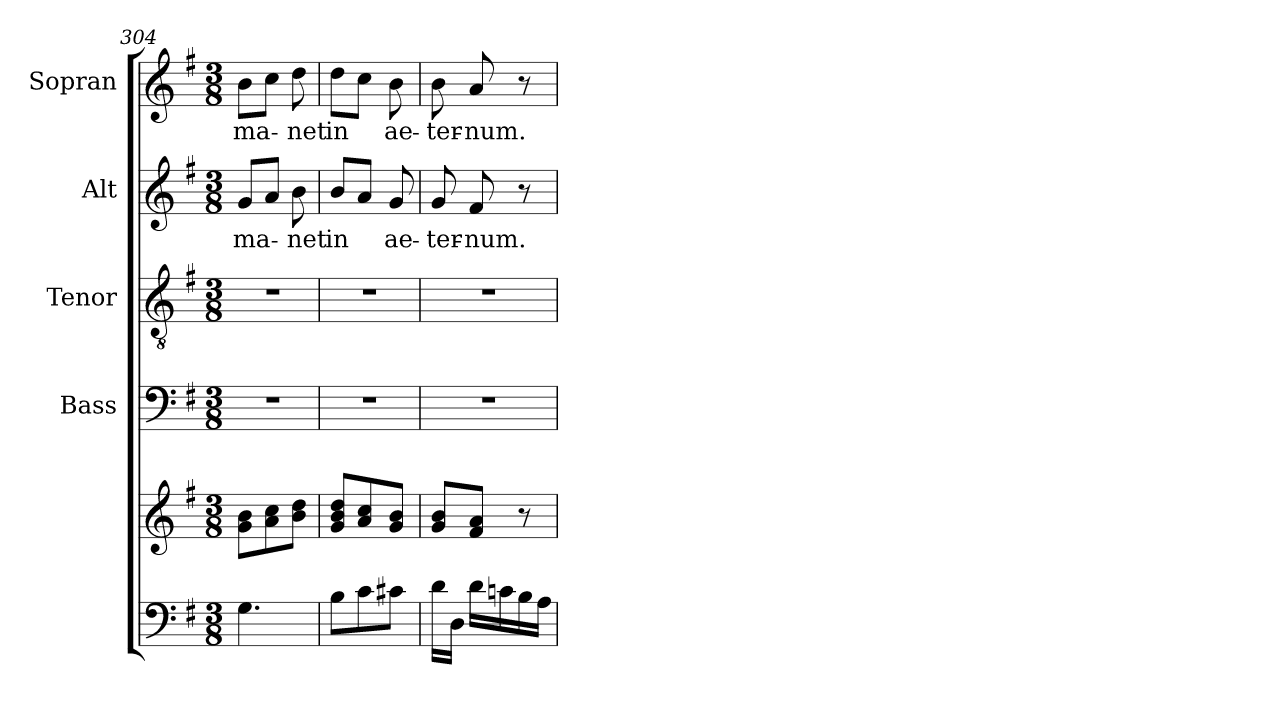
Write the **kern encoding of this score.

**kern	**kern	**kern	**kern	**kern	**text	**kern	**text
*part5	*part5	*part4	*part3	*part2	*part2	*part1	*part1
*staff6	*staff5	*staff4	*staff3	*staff2	*staff2	*staff1	*staff1
*	*	*I"Bass	*I"Tenor	*I"Alt	*	*I"Sopran	*
*	*	*I'B.	*I'T.	*I'A.	*	*I'S.	*
*clefF4	*clefG2	*clefF4	*clefGv2	*clefG2	*	*clefG2	*
*k[f#]	*k[f#]	*k[f#]	*k[f#]	*k[f#]	*	*k[f#]	*
*G:	*G:	*G:	*G:	*G:	*	*G:	*
*M3/8	*M3/8	*M3/8	*M3/8	*M3/8	*	*M3/8	*
=304	=304	=304	=304	=304	=304	=304	=304
!	!	!	!	!	!LO:LY:b	!	!LO:LY:b
4.G\	8g\ 8b\L	4.r	4.r	8g/L	ma-	8b\L	ma-
.	8a\ 8cc\	.	.	8a/J	.	8cc\J	.
!	!	!	!	!	!LO:LY:b	!	!LO:LY:b
.	8b\ 8dd\J	.	.	8b\	-net	8dd\	-net
=305	=305	=305	=305	=305	=305	=305	=305
!	!	!	!	!	!LO:LY:b	!	!LO:LY:b
8B\L	8g/ 8b/ 8dd/L	4.r	4.r	8b/L	in	8dd\L	in
8c\	8a/ 8cc/	.	.	8a/J	.	8cc\J	.
!	!	!	!	!	!LO:LY:b	!	!LO:LY:b
8c#X\J	8g/ 8b/J	.	.	8g/	ae-	8b\	ae-
=306	=306	=306	=306	=306	=306	=306	=306
!	!	!	!	!	!LO:LY:b	!	!LO:LY:b
16d\LL	8g/ 8b/L	4.r	4.r	8g/	-ter-	8b\	-ter-
16D\JJ	.	.	.	.	.	.	.
!	!	!	!	!	!LO:LY:b	!	!LO:LY:b
16d\LL	8f#/ 8a/J	.	.	8f#/	-num.	8a/	-num.
16cn\	.	.	.	.	.	.	.
16B\	8r	.	.	8r	.	8r	.
16A\JJ	.	.	.	.	.	.	.
=	=	=	=	=	=	=	=
*-	*-	*-	*-	*-	*-	*-	*-
